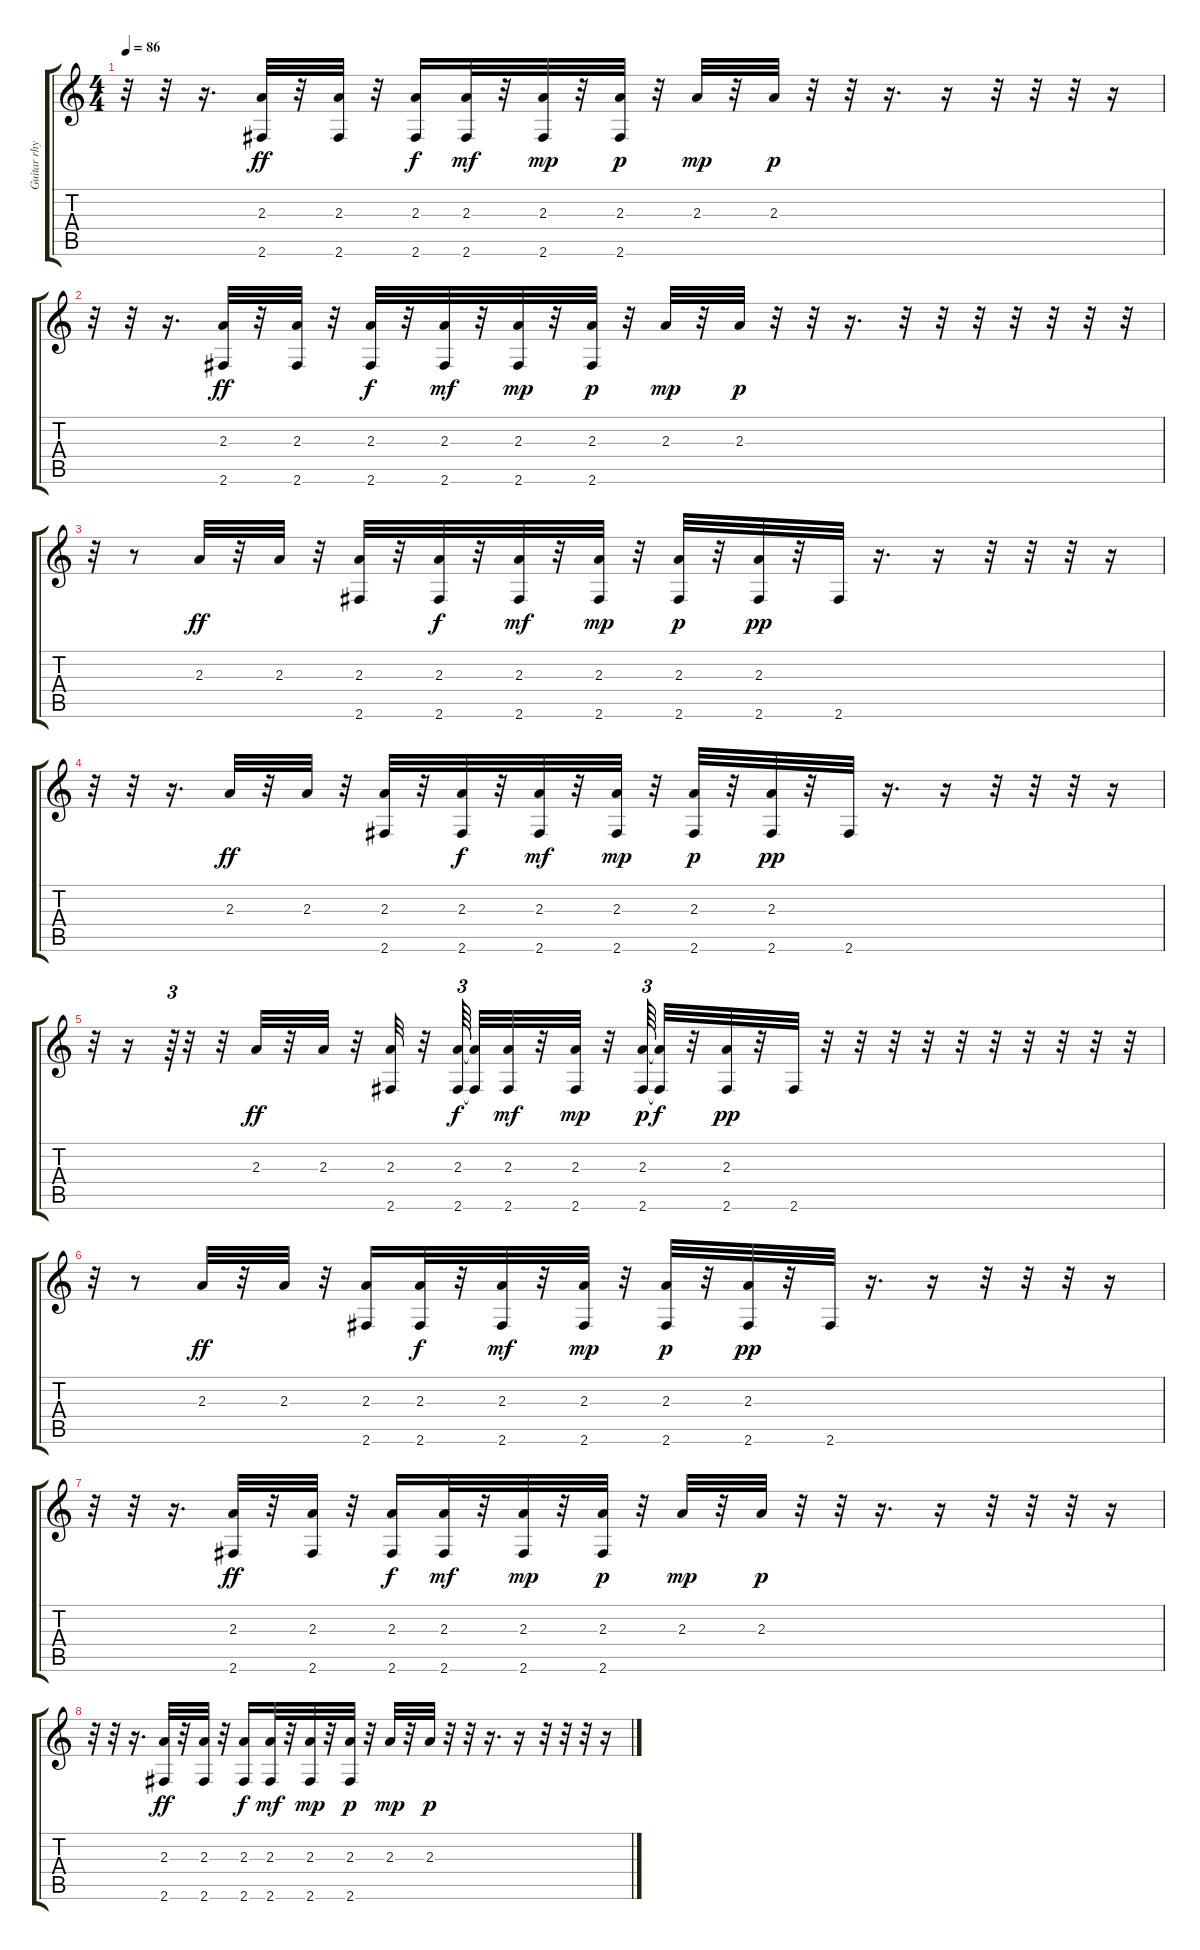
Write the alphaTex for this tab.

\track ("Guitar rhythm Echo" "Guitar rhy") {instrument overdrivenguitar}
\staff {score tabs}
\tuning (E4 B3 G3 D3 A2 E2) {hide}
\ts (4 4)
\tempo 86
\clef g2
\ks c
r.32{dy p} r.32 r.16{d} (2.3 2.6).32{dy ff} r.32 (2.3 2.6).32 r.32 (2.3 2.6).16{dy f} (2.3 2.6).32{dy mf} r.32 (2.3 2.6).32{dy mp} r.32 (2.3 2.6).32{dy p} r.32 2.3.32{dy mp} r.32 2.3.32{dy p} r.32 r.32 r.16{d} r.16 r.32 r.32 r.32 r.16 |
r.32 r.32 r.16{d} (2.3 2.6).32{dy ff} r.32 (2.3 2.6).32 r.32 (2.3 2.6).32{dy f} r.32 (2.3 2.6).32{dy mf} r.32 (2.3 2.6).32{dy mp} r.32 (2.3 2.6).32{dy p} r.32 2.3.32{dy mp} r.32 2.3.32{dy p} r.32 r.32 r.16{d} r.32 r.32 r.32 r.32 r.32 r.32 r.32 |
r.32 r.8 2.3.32{dy ff} r.32 2.3.32 r.32 (2.3 2.6).32 r.32 (2.3 2.6).32{dy f} r.32 (2.3 2.6).32{dy mf} r.32 (2.3 2.6).32{dy mp} r.32 (2.3 2.6).32{dy p} r.32 (2.3 2.6).32{dy pp} r.32 2.6.32 r.16{d} r.16 r.32 r.32 r.32 r.16 |
r.32 r.32 r.16{d} 2.3.32{dy ff} r.32 2.3.32 r.32 (2.3 2.6).32 r.32 (2.3 2.6).32{dy f} r.32 (2.3 2.6).32{dy mf} r.32 (2.3 2.6).32{dy mp} r.32 (2.3 2.6).32{dy p} r.32 (2.3 2.6).32{dy pp} r.32 2.6.32 r.16{d} r.16 r.32 r.32 r.32 r.16 |
r.32 r.16 r.64{tu (3 2)} r.32 r.32 2.3.32{dy ff} r.32 2.3.32 r.32 (2.3 2.6).32 r.32 (2.3 2.6).64{tu (3 2) dy f beam splitsecondary} (2.3{t} 2.6{t}).32 (2.3 2.6).32{dy mf} r.32 (2.3 2.6).32{dy mp} r.32 (2.3 2.6).64{tu (3 2) dy p} (2.3{t} 2.6{t}).32{dy f} r.32 (2.3 2.6).32{dy pp} r.32 2.6.32 r.32 r.32 r.32 r.32 r.32 r.32 r.32 r.32 r.32 r.32 |
r.32 r.8 2.3.32{dy ff} r.32 2.3.32 r.32 (2.3 2.6).16 (2.3 2.6).32{dy f} r.32 (2.3 2.6).32{dy mf} r.32 (2.3 2.6).32{dy mp} r.32 (2.3 2.6).32{dy p} r.32 (2.3 2.6).32{dy pp} r.32 2.6.32 r.16{d} r.16 r.32 r.32 r.32 r.16 |
r.32 r.32 r.16{d} (2.3 2.6).32{dy ff} r.32 (2.3 2.6).32 r.32 (2.3 2.6).16{dy f} (2.3 2.6).32{dy mf} r.32 (2.3 2.6).32{dy mp} r.32 (2.3 2.6).32{dy p} r.32 2.3.32{dy mp} r.32 2.3.32{dy p} r.32 r.32 r.16{d} r.16 r.32 r.32 r.32 r.16 |
r.32 r.32 r.16{d} (2.3 2.6).32{dy ff} r.32 (2.3 2.6).32 r.32 (2.3 2.6).16{dy f} (2.3 2.6).32{dy mf} r.32 (2.3 2.6).32{dy mp} r.32 (2.3 2.6).32{dy p} r.32 2.3.32{dy mp} r.32 2.3.32{dy p} r.32 r.32 r.16{d} r.16 r.32 r.32 r.32 r.16
